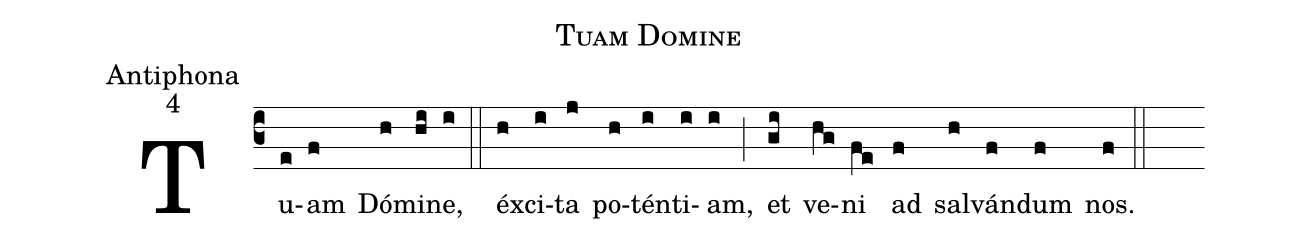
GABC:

name:Tuam Domine;
office-part:Antiphona;
mode:4;
%%
(c3) Tu(e)am(f) Dó(h)mi(hi)ne,(i) (::)
éx(h)ci(i)ta(j) po(h)tén(i)ti(i)am,(i) (;) et(gi) ve(hg)ni(fe) ad(f) sal(h)ván(f)dum(f) nos.(f) (::)
